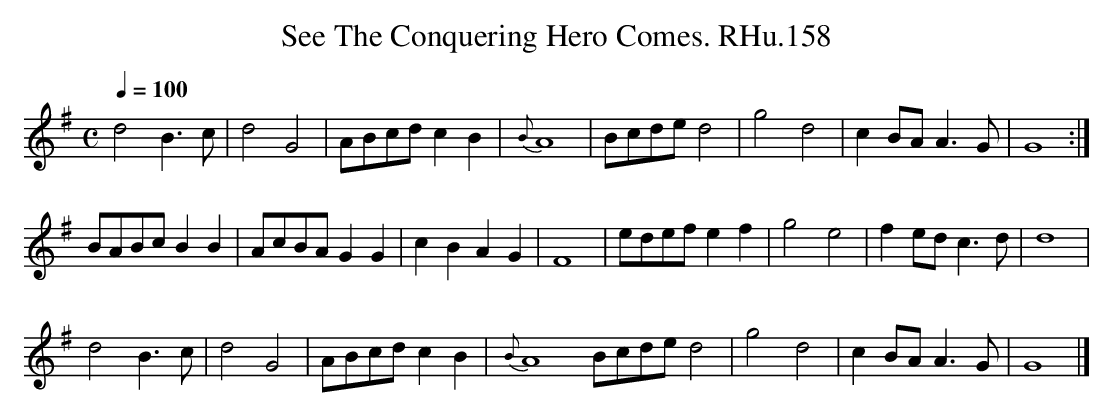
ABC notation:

X:1
T:See The Conquering Hero Comes. RHu.158
L:1/4
M:C
Q:1/4=100
K:G
d2 B>c|d2G2|A/B/c/d/ cB|{B}A4|\
B/c/d/e/ d2|g2 d2|cB/A/A>G|G4:|!
B/A/B/c/ BB|A/c/B/A/GG|cBAG|F4|\
e/d/e/f/ ef|g2e2|fe/d/ c>d|d4|!
d2B>c|d2G2|A/B/c/d/ cB|{B}A4B/c/d/e/ d2|\
g2d2|cB/A/A>G|G4|]
